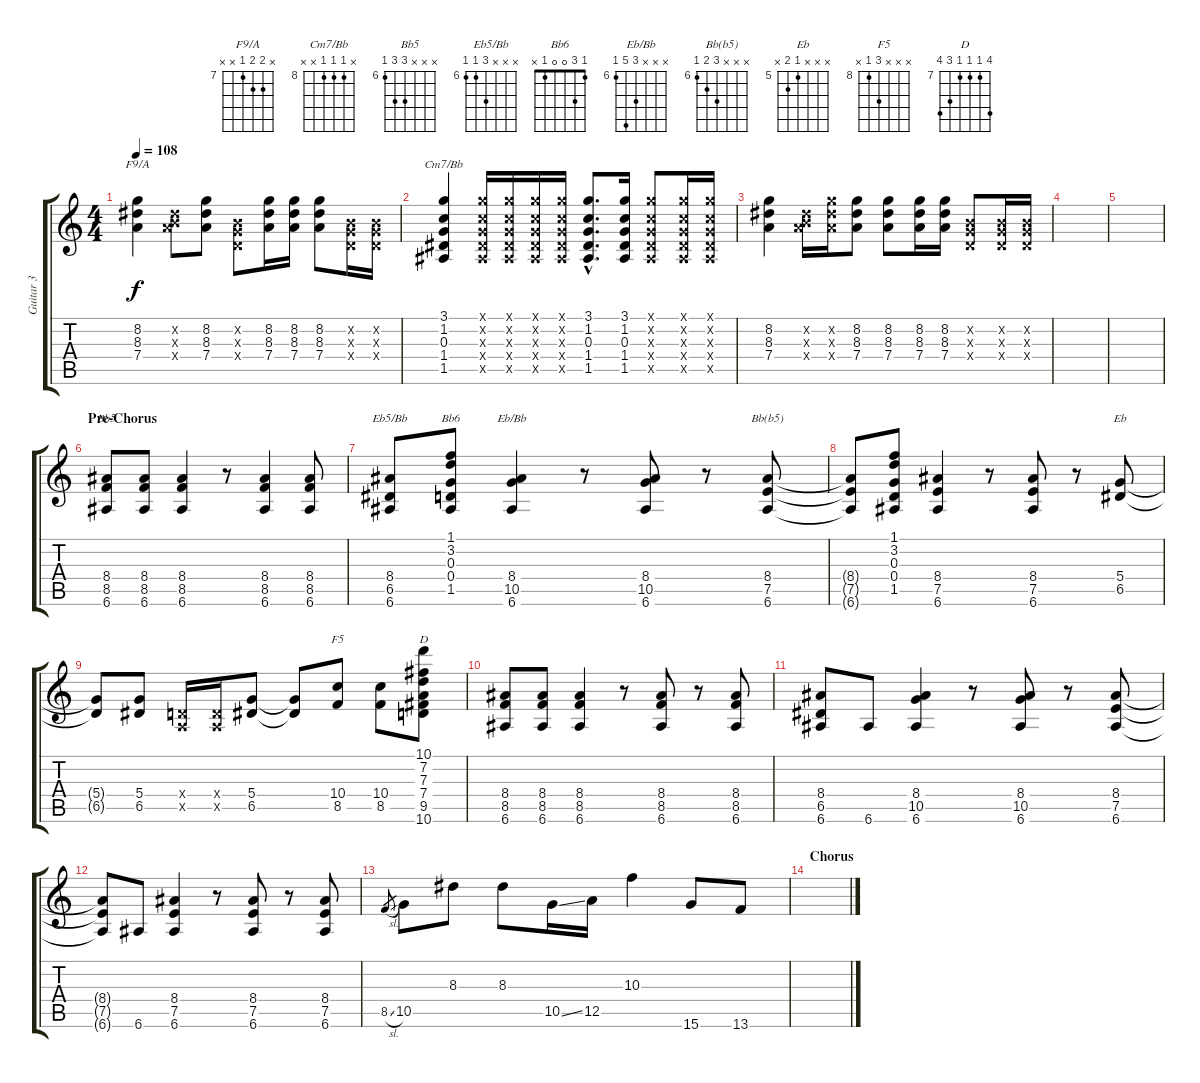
\track ("Guitar 3" "Guitar 3") {instrument electricguitarclean}
\staff {score tabs}
\tuning (E4 B3 G3 D3 A2 E2) {hide}
\chord ("F9/A" x 8 8 7 x x) {firstfret 7}
\chord ("Cm7/Bb" x 8 8 8 x x) {firstfret 8}
\chord ("Bb5" x x x 8 8 6) {firstfret 6}
\chord ("Eb5/Bb" x x x 8 6 6) {firstfret 6}
\chord ("Bb6" 1 3 0 0 1 x)
\chord ("Eb/Bb" x x x 8 10 6) {firstfret 6}
\chord ("Bb(b5)" x x x 8 7 6) {firstfret 6}
\chord ("Eb" x x x 5 6 x) {firstfret 5}
\chord ("F5" x x x 10 8 x) {firstfret 8}
\chord ("D" 10 7 7 7 9 10) {firstfret 7}
\ts (4 4)
\tempo 108
\clef g2
\ks c
(8.2 8.3 7.4).4{ch "F9/A" dy f} (0.2{x} 8.3{x} 7.4{x}).8 (8.2 8.3 7.4).8 (0.2{x} 0.3{x} 0.4{x}).8 (8.2 8.3 7.4).16 (8.2 8.3 7.4).16 (8.2 8.3 7.4).8 (0.2{x} 0.3{x} 0.4{x}).16 (0.2{x} 0.3{x} 0.4{x}).16 |
(3.1 1.2 0.3 1.4 1.5).4{ch "Cm7/Bb"} (3.1{x} 1.2{x} 0.3{x} 1.4{x} 1.5{x}).16 (3.1{x} 1.2{x} 0.3{x} 1.4{x} 1.5{x}).16 (3.1{x} 1.2{x} 0.3{x} 1.4{x} 1.5{x}).16 (3.1{x} 1.2{x} 0.3{x} 1.4{x} 1.5{x}).16 (3.1{hac} 1.2{hac} 0.3{hac} 1.4{hac} 1.5{hac}).8{d} (3.1 1.2 0.3 1.4 1.5).16 (3.1{x} 1.2{x} 0.3{x} 1.4{x} 1.5{x}).8 (3.1{x} 1.2{x} 0.3{x} 1.4{x} 1.5{x}).16 (3.1{x} 1.2{x} 0.3{x} 1.4{x} 1.5{x}).16 |
(8.2 8.3 7.4).4 (0.2{x} 8.3{x} 7.4{x}).16 (8.2{x} 8.3{x} 7.4{x}).16 (8.2 8.3 7.4).8 (8.2 8.3 7.4).8 (8.2 8.3 7.4).16 (8.2 8.3 7.4).16 (0.2{x} 0.3{x} 0.4{x}).8 (0.2{x} 0.3{x} 0.4{x}).16 (0.2{x} 0.3{x} 0.4{x}).16 |
|
|
\section ("" "Pre-Chorus")
(8.4 8.5 6.6).8{ch "Bb5"} (8.4 8.5 6.6).8 (8.4 8.5 6.6).4 r.8 (8.4 8.5 6.6).4 (8.4 8.5 6.6).8 |
(8.4 6.5 6.6).8{ch "Eb5/Bb"} (1.1 3.2 0.3 0.4 1.5).8{ch "Bb6"} (8.4 10.5 6.6).4{ch "Eb/Bb"} r.8 (8.4 10.5 6.6).8 r.8 (8.4 7.5 6.6).8{ch "Bb(b5)"} |
(8.4{t} 7.5{t} 6.6{t}).8 (1.1 3.2 0.3 0.4 1.5).8 (8.4 7.5 6.6).4 r.8 (8.4 7.5 6.6).8 r.8 (5.4 6.5).8{ch "Eb"} |
(5.4{t} 6.5{t}).8 (5.4 6.5).8 (0.4{x} 0.5{x}).16 (0.4{x} 0.5{x}).16 (5.4 6.5).8 (5.4{t} 6.5{t}).8 (10.4 8.5).8{ch "F5"} (10.4 8.5).8 (10.1 7.2 7.3 7.4 9.5 10.6).8{ch "D"} |
(8.4 8.5 6.6).8 (8.4 8.5 6.6).8 (8.4 8.5 6.6).4 r.8 (8.4 8.5 6.6).8 r.8 (8.4 8.5 6.6).8 |
(8.4 6.5 6.6).8 6.6.8 (8.4 10.5 6.6).4 r.8 (8.4 10.5 6.6).8 r.8 (8.4 7.5 6.6).8 |
(8.4{t} 7.5{t} 6.6{t}).8 6.6.8 (8.4 7.5 6.6).4 r.8 (8.4 7.5 6.6).8 r.8 (8.4 7.5 6.6).8 |
8.5{sl}.8{gr} 10.5.8 8.3.8 8.3.8 10.5{ss}.16 12.5.16 10.3.4 15.6.8 13.6.8 |
\section ("" "Chorus")
